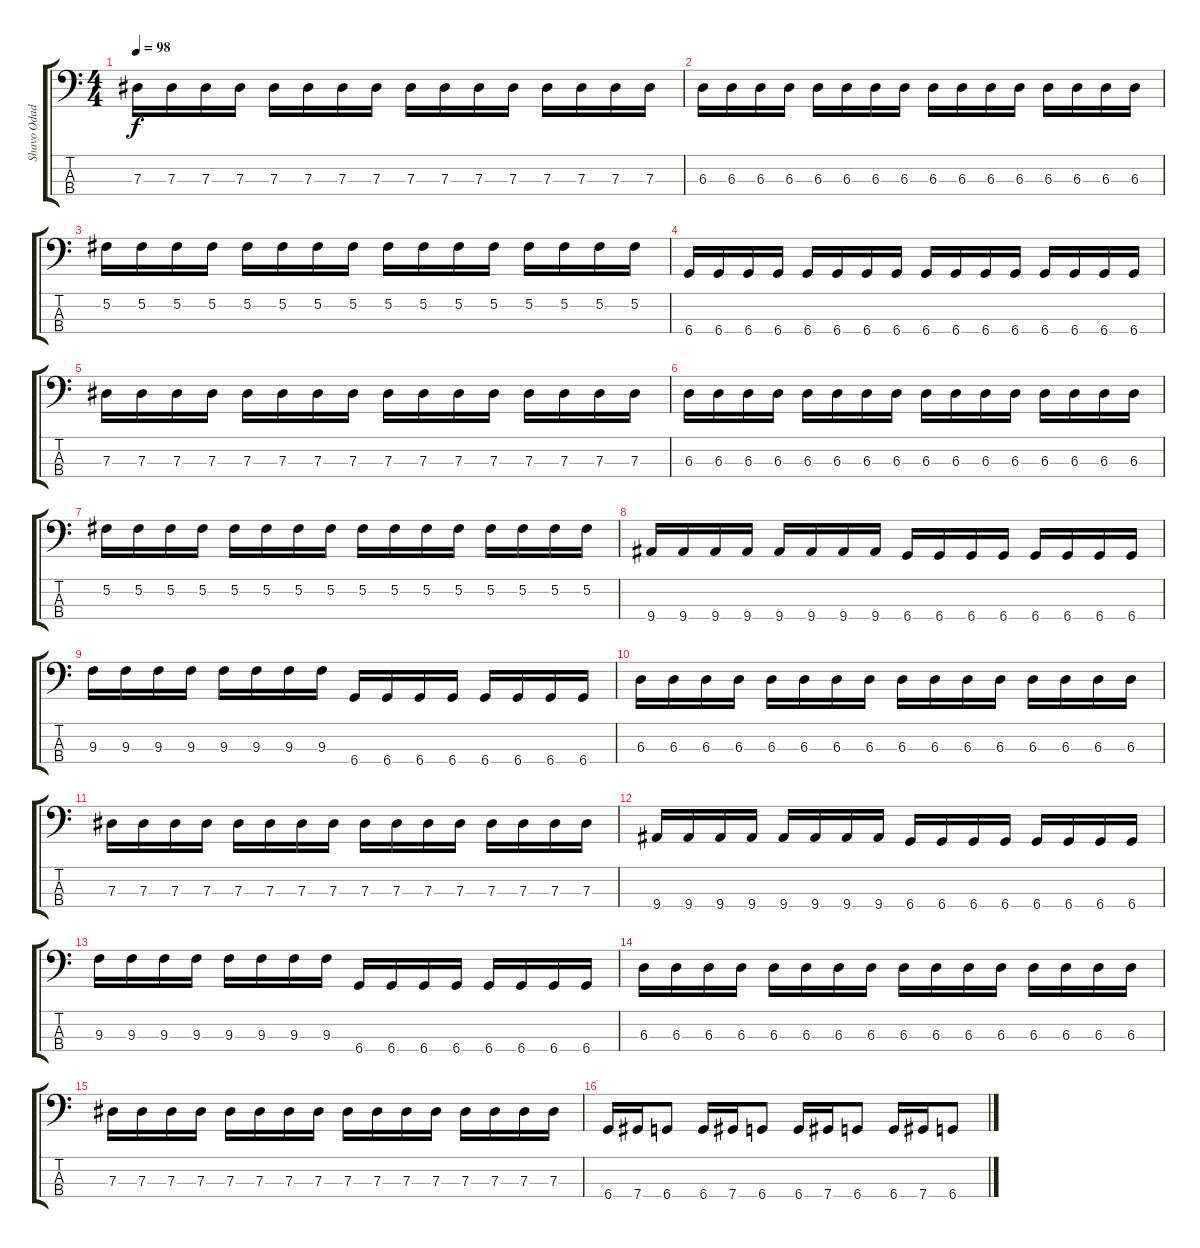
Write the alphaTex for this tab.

\track ("Shavo Odadjian" "Shavo Odad") {instrument electricbasspick}
\staff {score tabs}
\tuning (Gb2 Db2 Ab1 Db1) {hide}
\ts (4 4)
\tempo 98
\clef f4
\ks c
7.3.16{dy f} 7.3.16 7.3.16 7.3.16 7.3.16 7.3.16 7.3.16 7.3.16 7.3.16 7.3.16 7.3.16 7.3.16 7.3.16 7.3.16 7.3.16 7.3.16 |
6.3.16 6.3.16 6.3.16 6.3.16 6.3.16 6.3.16 6.3.16 6.3.16 6.3.16 6.3.16 6.3.16 6.3.16 6.3.16 6.3.16 6.3.16 6.3.16 |
5.2.16 5.2.16 5.2.16 5.2.16 5.2.16 5.2.16 5.2.16 5.2.16 5.2.16 5.2.16 5.2.16 5.2.16 5.2.16 5.2.16 5.2.16 5.2.16 |
6.4.16 6.4.16 6.4.16 6.4.16 6.4.16 6.4.16 6.4.16 6.4.16 6.4.16 6.4.16 6.4.16 6.4.16 6.4.16 6.4.16 6.4.16 6.4.16 |
7.3.16 7.3.16 7.3.16 7.3.16 7.3.16 7.3.16 7.3.16 7.3.16 7.3.16 7.3.16 7.3.16 7.3.16 7.3.16 7.3.16 7.3.16 7.3.16 |
6.3.16 6.3.16 6.3.16 6.3.16 6.3.16 6.3.16 6.3.16 6.3.16 6.3.16 6.3.16 6.3.16 6.3.16 6.3.16 6.3.16 6.3.16 6.3.16 |
5.2.16 5.2.16 5.2.16 5.2.16 5.2.16 5.2.16 5.2.16 5.2.16 5.2.16 5.2.16 5.2.16 5.2.16 5.2.16 5.2.16 5.2.16 5.2.16 |
9.4.16 9.4.16 9.4.16 9.4.16 9.4.16 9.4.16 9.4.16 9.4.16 6.4.16 6.4.16 6.4.16 6.4.16 6.4.16 6.4.16 6.4.16 6.4.16 |
9.3.16 9.3.16 9.3.16 9.3.16 9.3.16 9.3.16 9.3.16 9.3.16 6.4.16 6.4.16 6.4.16 6.4.16 6.4.16 6.4.16 6.4.16 6.4.16 |
6.3.16 6.3.16 6.3.16 6.3.16 6.3.16 6.3.16 6.3.16 6.3.16 6.3.16 6.3.16 6.3.16 6.3.16 6.3.16 6.3.16 6.3.16 6.3.16 |
7.3.16 7.3.16 7.3.16 7.3.16 7.3.16 7.3.16 7.3.16 7.3.16 7.3.16 7.3.16 7.3.16 7.3.16 7.3.16 7.3.16 7.3.16 7.3.16 |
9.4.16 9.4.16 9.4.16 9.4.16 9.4.16 9.4.16 9.4.16 9.4.16 6.4.16 6.4.16 6.4.16 6.4.16 6.4.16 6.4.16 6.4.16 6.4.16 |
9.3.16 9.3.16 9.3.16 9.3.16 9.3.16 9.3.16 9.3.16 9.3.16 6.4.16 6.4.16 6.4.16 6.4.16 6.4.16 6.4.16 6.4.16 6.4.16 |
6.3.16 6.3.16 6.3.16 6.3.16 6.3.16 6.3.16 6.3.16 6.3.16 6.3.16 6.3.16 6.3.16 6.3.16 6.3.16 6.3.16 6.3.16 6.3.16 |
7.3.16 7.3.16 7.3.16 7.3.16 7.3.16 7.3.16 7.3.16 7.3.16 7.3.16 7.3.16 7.3.16 7.3.16 7.3.16 7.3.16 7.3.16 7.3.16 |
6.4.16 7.4.16 6.4.8 6.4.16 7.4.16 6.4.8 6.4.16 7.4.16 6.4.8 6.4.16 7.4.16 6.4.8
